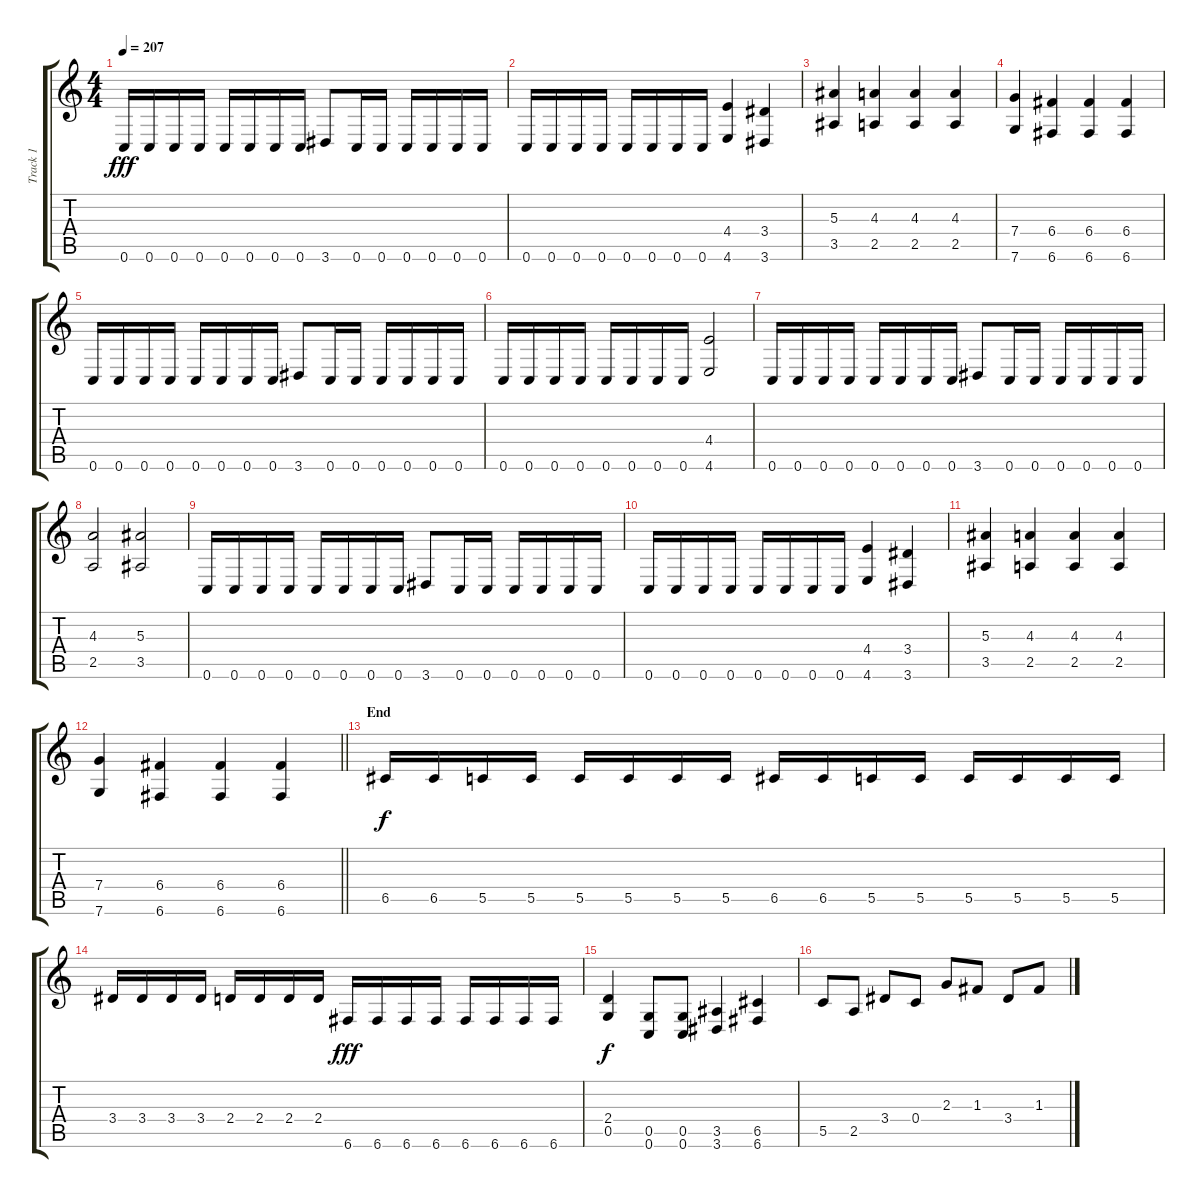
\track ("Track 1" "Track 1") {instrument distortionguitar}
\staff {score tabs}
\tuning (D4 A3 F3 C3 G2 C2) {hide}
\ts (4 4)
\tempo 207
\clef g2
\ks c
0.6.16{dy fff} 0.6.16 0.6.16 0.6.16 0.6.16 0.6.16 0.6.16 0.6.16 3.6.8 0.6.16 0.6.16 0.6.16 0.6.16 0.6.16 0.6.16 |
0.6.16 0.6.16 0.6.16 0.6.16 0.6.16 0.6.16 0.6.16 0.6.16 (4.4 4.6).4 (3.4 3.6).4 |
(5.3 3.5).4 (4.3 2.5).4 (4.3 2.5).4 (4.3 2.5).4 |
(7.4 7.6).4 (6.4 6.6).4 (6.4 6.6).4 (6.4 6.6).4 |
0.6.16 0.6.16 0.6.16 0.6.16 0.6.16 0.6.16 0.6.16 0.6.16 3.6.8 0.6.16 0.6.16 0.6.16 0.6.16 0.6.16 0.6.16 |
0.6.16 0.6.16 0.6.16 0.6.16 0.6.16 0.6.16 0.6.16 0.6.16 (4.4 4.6).2 |
0.6.16 0.6.16 0.6.16 0.6.16 0.6.16 0.6.16 0.6.16 0.6.16 3.6.8 0.6.16 0.6.16 0.6.16 0.6.16 0.6.16 0.6.16 |
(4.3 2.5).2 (5.3 3.5).2 |
0.6.16 0.6.16 0.6.16 0.6.16 0.6.16 0.6.16 0.6.16 0.6.16 3.6.8 0.6.16 0.6.16 0.6.16 0.6.16 0.6.16 0.6.16 |
0.6.16 0.6.16 0.6.16 0.6.16 0.6.16 0.6.16 0.6.16 0.6.16 (4.4 4.6).4 (3.4 3.6).4 |
(5.3 3.5).4 (4.3 2.5).4 (4.3 2.5).4 (4.3 2.5).4 |
\barLineRight lightlight
(7.4 7.6).4 (6.4 6.6).4 (6.4 6.6).4 (6.4 6.6).4 |
\section ("" "End")
6.5.16{dy f} 6.5.16 5.5.16 5.5.16 5.5.16 5.5.16 5.5.16 5.5.16 6.5.16 6.5.16 5.5.16 5.5.16 5.5.16 5.5.16 5.5.16 5.5.16 |
3.4.16 3.4.16 3.4.16 3.4.16 2.4.16 2.4.16 2.4.16 2.4.16 6.6.16{dy fff} 6.6.16 6.6.16 6.6.16 6.6.16 6.6.16 6.6.16 6.6.16 |
(2.4 0.5).4{dy f} (0.5 0.6).8 (0.5 0.6).8 (3.5 3.6).4 (6.5 6.6).4 |
5.5.8 2.5.8 3.4.8 0.4.8 2.3.8 1.3.8 3.4.8 1.3.8
